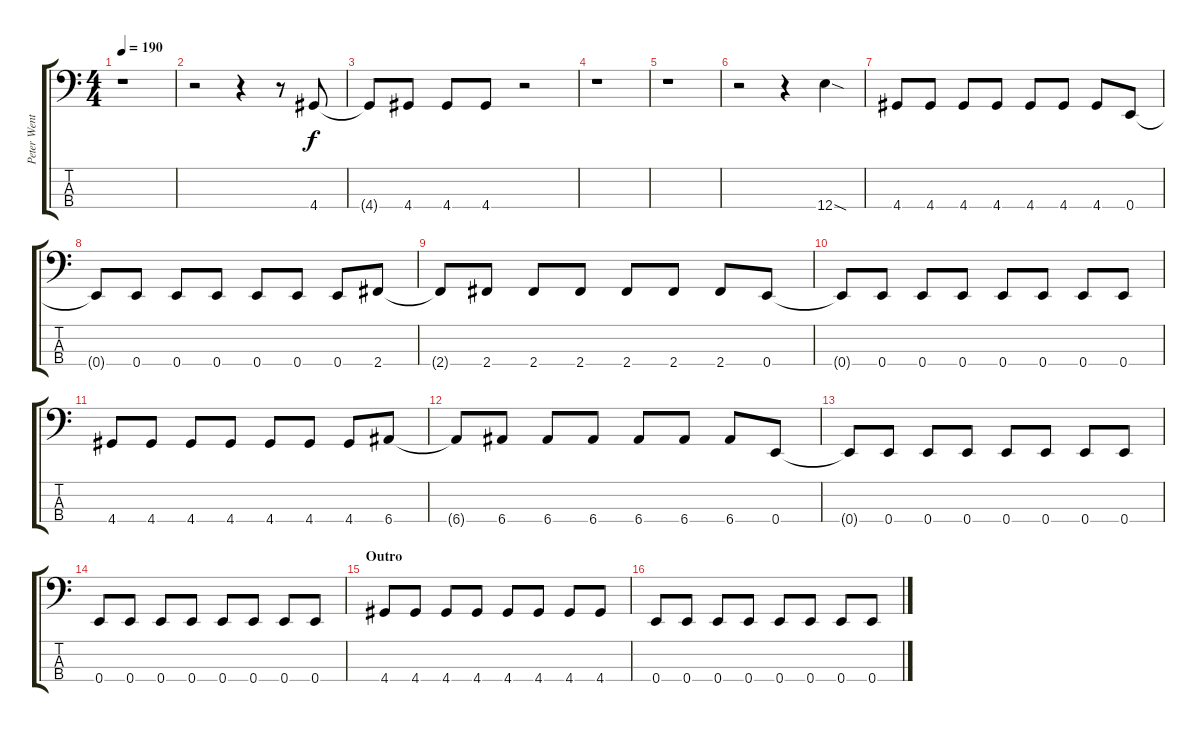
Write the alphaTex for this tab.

\track ("Peter Wentz (Bass)" "Peter Went") {instrument electricbasspick}
\staff {score tabs}
\tuning (G2 D2 A1 E1) {hide}
\ts (4 4)
\tempo 190
\clef f4
\ks c
r.1{dy f} |
r.2 r.4 r.8 4.4.8 |
4.4{t}.8 4.4.8 4.4.8 4.4.8 r.2 |
r.1 |
r.1 |
r.2 r.4 12.4{sod}.4 |
4.4.8 4.4.8 4.4.8 4.4.8 4.4.8 4.4.8 4.4.8 0.4.8 |
0.4{t}.8 0.4.8 0.4.8 0.4.8 0.4.8 0.4.8 0.4.8 2.4.8 |
2.4{t}.8 2.4.8 2.4.8 2.4.8 2.4.8 2.4.8 2.4.8 0.4.8 |
0.4{t}.8 0.4.8 0.4.8 0.4.8 0.4.8 0.4.8 0.4.8 0.4.8 |
4.4.8 4.4.8 4.4.8 4.4.8 4.4.8 4.4.8 4.4.8 6.4.8 |
6.4{t}.8 6.4.8 6.4.8 6.4.8 6.4.8 6.4.8 6.4.8 0.4.8 |
0.4{t}.8 0.4.8 0.4.8 0.4.8 0.4.8 0.4.8 0.4.8 0.4.8 |
0.4.8 0.4.8 0.4.8 0.4.8 0.4.8 0.4.8 0.4.8 0.4.8 |
\section ("" "Outro")
4.4.8 4.4.8 4.4.8 4.4.8 4.4.8 4.4.8 4.4.8 4.4.8 |
0.4.8 0.4.8 0.4.8 0.4.8 0.4.8 0.4.8 0.4.8 0.4.8
